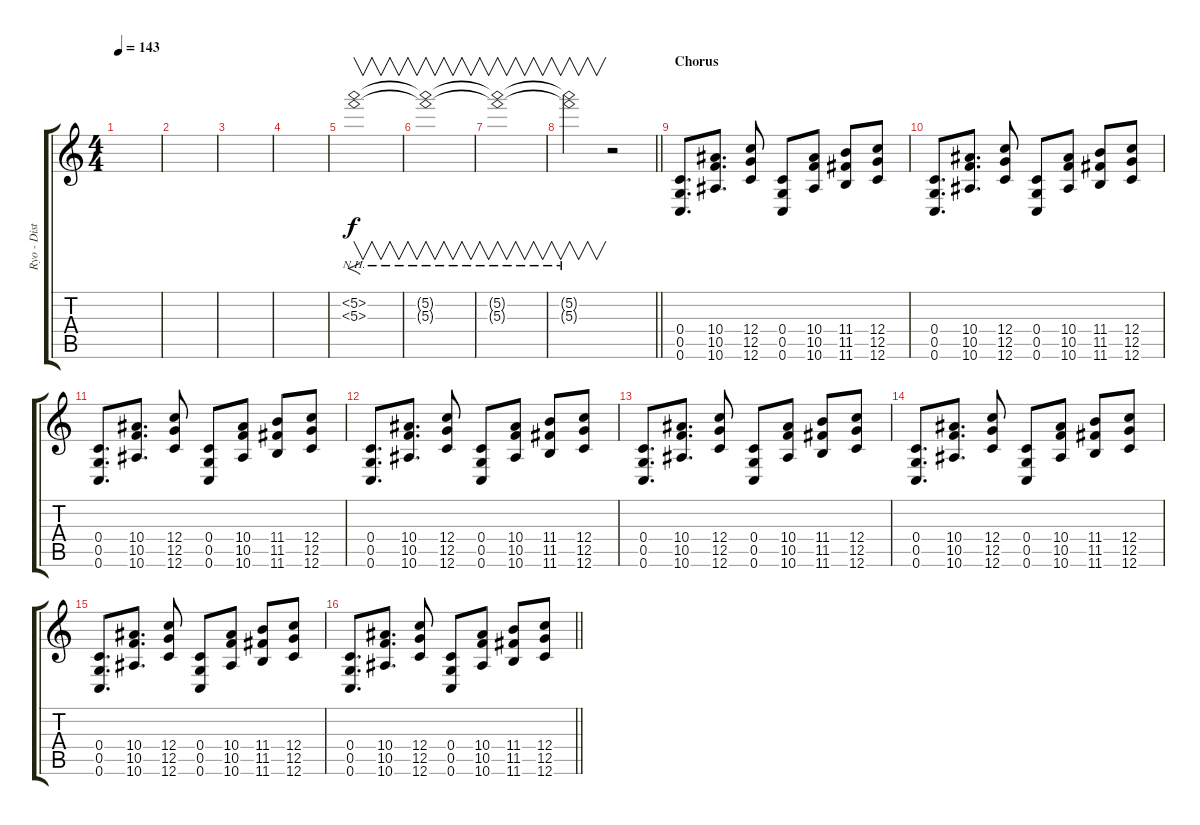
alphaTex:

\track ("Ryo - Distortion Guitar" "Ryo - Dist") {instrument distortionguitar}
\staff {score tabs}
\tuning (D4 A3 F3 C3 G2 C2) {hide}
\ts (4 4)
\tempo 143
\clef g2
\ks c
|
|
|
|
(5.2{nh} 5.3{nh}).1{f v} |
(5.2{nh t} 5.3{nh t}).1{v} |
(5.2{nh t} 5.3{nh t}).1{v} |
\barLineRight lightlight
(5.2{nh t} 5.3{nh t}).2{v} r.2 |
\section ("" "Chorus")
(0.4 0.5 0.6).8{d} (10.4 10.5 10.6).8{d} (12.4 12.5 12.6).8 (0.4 0.5 0.6).8 (10.4 10.5 10.6).8 (11.4 11.5 11.6).8 (12.4 12.5 12.6).8 |
(0.4 0.5 0.6).8{d} (10.4 10.5 10.6).8{d} (12.4 12.5 12.6).8 (0.4 0.5 0.6).8 (10.4 10.5 10.6).8 (11.4 11.5 11.6).8 (12.4 12.5 12.6).8 |
(0.4 0.5 0.6).8{d} (10.4 10.5 10.6).8{d} (12.4 12.5 12.6).8 (0.4 0.5 0.6).8 (10.4 10.5 10.6).8 (11.4 11.5 11.6).8 (12.4 12.5 12.6).8 |
(0.4 0.5 0.6).8{d} (10.4 10.5 10.6).8{d} (12.4 12.5 12.6).8 (0.4 0.5 0.6).8 (10.4 10.5 10.6).8 (11.4 11.5 11.6).8 (12.4 12.5 12.6).8 |
(0.4 0.5 0.6).8{d} (10.4 10.5 10.6).8{d} (12.4 12.5 12.6).8 (0.4 0.5 0.6).8 (10.4 10.5 10.6).8 (11.4 11.5 11.6).8 (12.4 12.5 12.6).8 |
(0.4 0.5 0.6).8{d} (10.4 10.5 10.6).8{d} (12.4 12.5 12.6).8 (0.4 0.5 0.6).8 (10.4 10.5 10.6).8 (11.4 11.5 11.6).8 (12.4 12.5 12.6).8 |
(0.4 0.5 0.6).8{d} (10.4 10.5 10.6).8{d} (12.4 12.5 12.6).8 (0.4 0.5 0.6).8 (10.4 10.5 10.6).8 (11.4 11.5 11.6).8 (12.4 12.5 12.6).8 |
\barLineRight lightlight
(0.4 0.5 0.6).8{d} (10.4 10.5 10.6).8{d} (12.4 12.5 12.6).8 (0.4 0.5 0.6).8 (10.4 10.5 10.6).8 (11.4 11.5 11.6).8 (12.4 12.5 12.6).8
